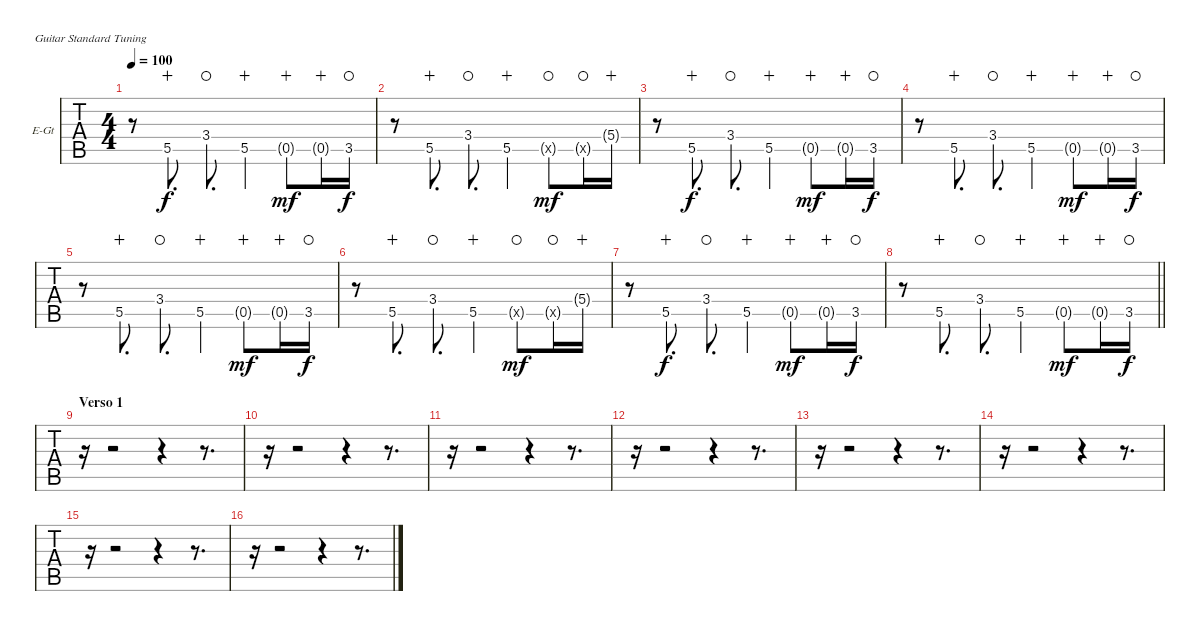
\bracketExtendMode groupsimilarinstruments
\firstSystemTrackNameOrientation horizontal
\otherSystemsTrackNameOrientation horizontal
\track ("Guitarra 1" "E-Gt") {instrument electricguitarjazz}
\staff {tabs}
\tuning (E4 B3 G3 D3 A2 E2)
\ts (4 4)
\tempo 100
\clef g2
\ks c
r.8{dy f} 5.5{st}.8{d wahc} 3.4{st}.8{d waho} 5.5{st}.4{wahc} 0.5{g}.8{dy mf wahc} 0.5{g}.16{wahc} 3.5.16{dy f waho} |
r.8 5.5{st}.8{d wahc} 3.4{st}.8{d waho} 5.5.4{wahc} 0.5{g x}.8{dy mf waho} 0.5{g x}.16{waho} 5.4{g}.16{wahc} |
r.8 5.5{st}.8{d dy f wahc} 3.4{st}.8{d waho} 5.5{st}.4{wahc} 0.5{g}.8{dy mf wahc} 0.5{g}.16{wahc} 3.5.16{dy f waho} |
r.8 5.5{st}.8{d wahc} 3.4{st}.8{d waho} 5.5{st}.4{wahc} 0.5{g}.8{dy mf wahc} 0.5{g}.16{wahc} 3.5.16{dy f waho} |
r.8 5.5{st}.8{d wahc} 3.4{st}.8{d waho} 5.5{st}.4{wahc} 0.5{g}.8{dy mf wahc} 0.5{g}.16{wahc} 3.5.16{dy f waho} |
r.8 5.5{st}.8{d wahc} 3.4{st}.8{d waho} 5.5.4{wahc} 0.5{g x}.8{dy mf waho} 0.5{g x}.16{waho} 5.4{g}.16{wahc} |
r.8 5.5{st}.8{d dy f wahc} 3.4{st}.8{d waho} 5.5{st}.4{wahc} 0.5{g}.8{dy mf wahc} 0.5{g}.16{wahc} 3.5.16{dy f waho} |
\barLineRight lightlight
r.8 5.5{st}.8{d wahc} 3.4{st}.8{d waho} 5.5{st}.4{wahc} 0.5{g}.8{dy mf wahc} 0.5{g}.16{wahc} 3.5.16{dy f waho} |
\section ("" "Verso 1")
r.16 r.2 r.4 r.8{d} |
r.16 r.2 r.4 r.8{d} |
r.16 r.2 r.4 r.8{d} |
r.16 r.2 r.4 r.8{d} |
r.16 r.2 r.4 r.8{d} |
r.16 r.2 r.4 r.8{d} |
r.16 r.2 r.4 r.8{d} |
r.16 r.2 r.4 r.8{d}
